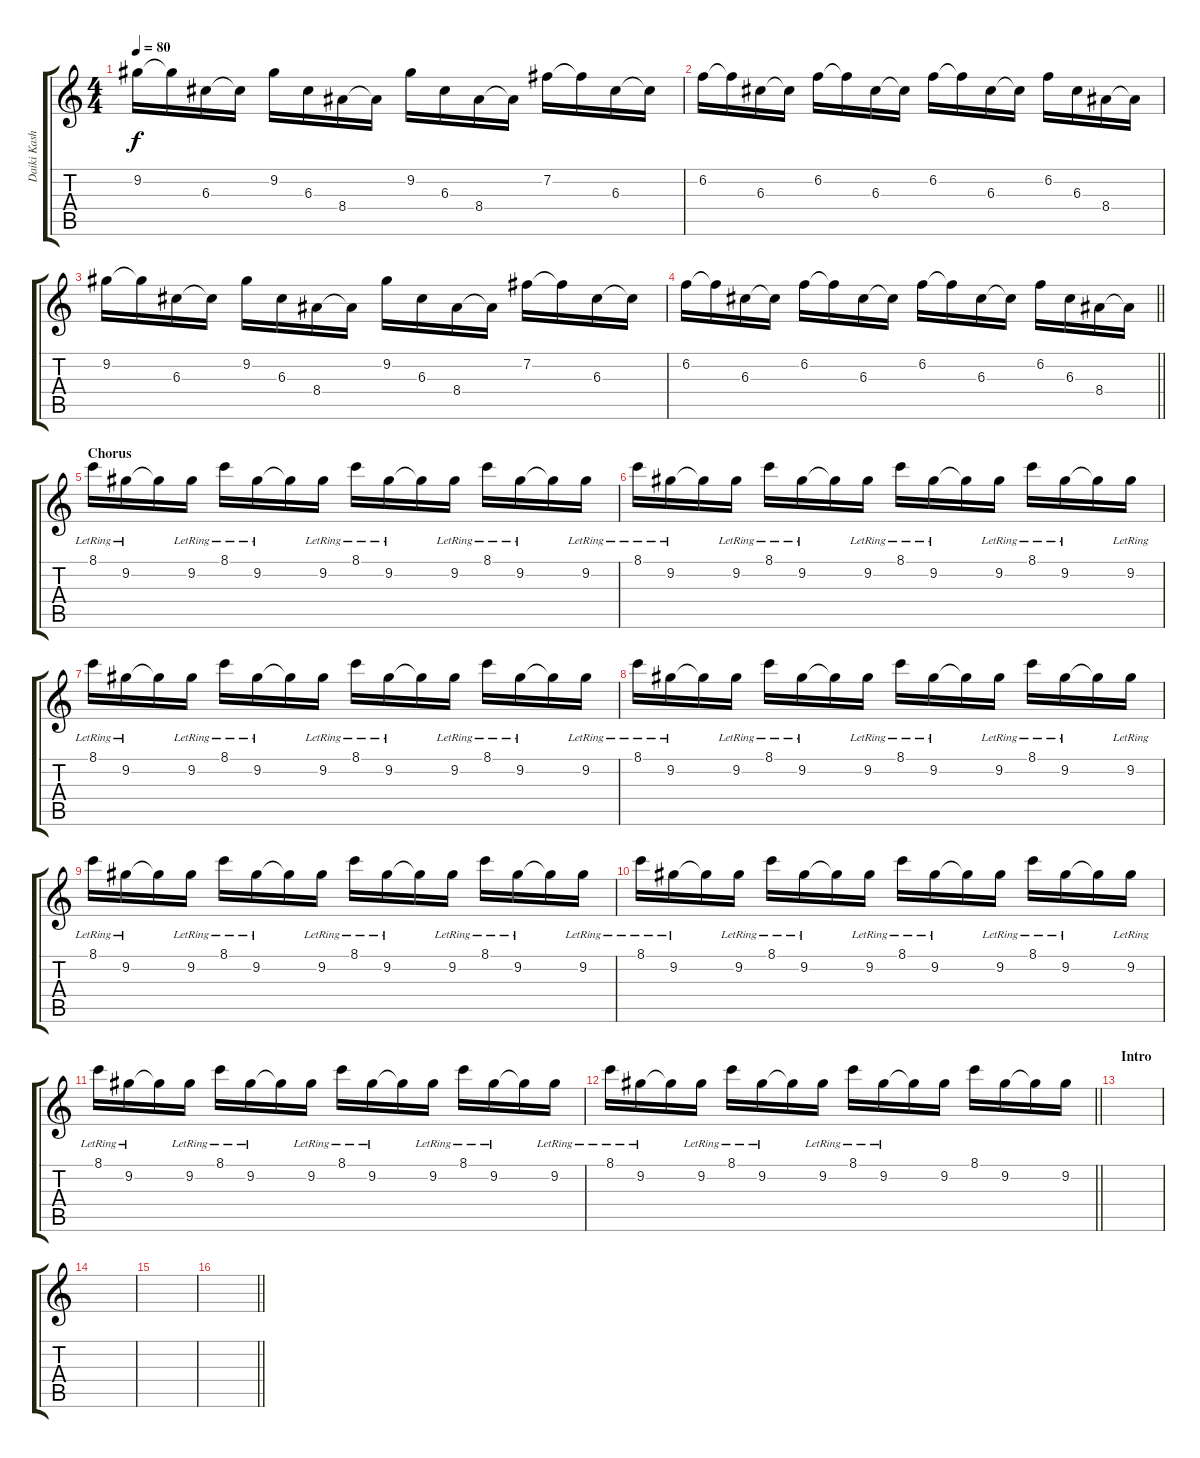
\track ("Daiki Kasho (Guitar 3)" "Daiki Kash") {instrument overdrivenguitar}
\staff {score tabs}
\tuning (E4 B3 G3 D3 A2 D2) {hide}
\ts (4 4)
\tempo 80
\clef g2
\ks c
9.2.16{dy f} 9.2{t}.16 6.3.16 6.3{t}.16 9.2.16 6.3.16 8.4.16 8.4{t}.16 9.2.16 6.3.16 8.4.16 8.4{t}.16 7.2.16 7.2{t}.16 6.3.16 6.3{t}.16 |
6.2.16 6.2{t}.16 6.3.16 6.3{t}.16 6.2.16 6.2{t}.16 6.3.16 6.3{t}.16 6.2.16 6.2{t}.16 6.3.16 6.3{t}.16 6.2.16 6.3.16 8.4.16 8.4{t}.16 |
9.2.16 9.2{t}.16 6.3.16 6.3{t}.16 9.2.16 6.3.16 8.4.16 8.4{t}.16 9.2.16 6.3.16 8.4.16 8.4{t}.16 7.2.16 7.2{t}.16 6.3.16 6.3{t}.16 |
\barLineRight lightlight
6.2.16 6.2{t}.16 6.3.16 6.3{t}.16 6.2.16 6.2{t}.16 6.3.16 6.3{t}.16 6.2.16 6.2{t}.16 6.3.16 6.3{t}.16 6.2.16 6.3.16 8.4.16 8.4{t}.16 |
\section ("" "Chorus")
8.1{lr}.16{volume 9 instrument overdrivenguitar} 9.2{lr}.16 9.2{t}.16 9.2{lr}.16 8.1{lr}.16 9.2{lr}.16 9.2{t}.16 9.2{lr}.16 8.1{lr}.16 9.2{lr}.16 9.2{t}.16 9.2{lr}.16 8.1{lr}.16 9.2{lr}.16 9.2{t}.16 9.2{lr}.16 |
8.1{lr}.16 9.2{lr}.16 9.2{t}.16 9.2{lr}.16 8.1{lr}.16 9.2{lr}.16 9.2{t}.16 9.2{lr}.16 8.1{lr}.16 9.2{lr}.16 9.2{t}.16 9.2{lr}.16 8.1{lr}.16 9.2{lr}.16 9.2{t}.16 9.2{lr}.16 |
8.1{lr}.16 9.2{lr}.16 9.2{t}.16 9.2{lr}.16 8.1{lr}.16 9.2{lr}.16 9.2{t}.16 9.2{lr}.16 8.1{lr}.16 9.2{lr}.16 9.2{t}.16 9.2{lr}.16 8.1{lr}.16 9.2{lr}.16 9.2{t}.16 9.2{lr}.16 |
8.1{lr}.16 9.2{lr}.16 9.2{t}.16 9.2{lr}.16 8.1{lr}.16 9.2{lr}.16 9.2{t}.16 9.2{lr}.16 8.1{lr}.16 9.2{lr}.16 9.2{t}.16 9.2{lr}.16 8.1{lr}.16 9.2{lr}.16 9.2{t}.16 9.2{lr}.16 |
8.1{lr}.16{volume 9 instrument overdrivenguitar} 9.2{lr}.16 9.2{t}.16 9.2{lr}.16 8.1{lr}.16 9.2{lr}.16 9.2{t}.16 9.2{lr}.16 8.1{lr}.16 9.2{lr}.16 9.2{t}.16 9.2{lr}.16 8.1{lr}.16 9.2{lr}.16 9.2{t}.16 9.2{lr}.16 |
8.1{lr}.16 9.2{lr}.16 9.2{t}.16 9.2{lr}.16 8.1{lr}.16 9.2{lr}.16 9.2{t}.16 9.2{lr}.16 8.1{lr}.16 9.2{lr}.16 9.2{t}.16 9.2{lr}.16 8.1{lr}.16 9.2{lr}.16 9.2{t}.16 9.2{lr}.16 |
8.1{lr}.16 9.2{lr}.16 9.2{t}.16 9.2{lr}.16 8.1{lr}.16 9.2{lr}.16 9.2{t}.16 9.2{lr}.16 8.1{lr}.16 9.2{lr}.16 9.2{t}.16 9.2{lr}.16 8.1{lr}.16 9.2{lr}.16 9.2{t}.16 9.2{lr}.16 |
\barLineRight lightlight
8.1{lr}.16 9.2{lr}.16 9.2{t}.16 9.2{lr}.16 8.1{lr}.16 9.2{lr}.16 9.2{t}.16 9.2{lr}.16 8.1{lr}.16 9.2{lr}.16 9.2{t}.16 9.2.16 8.1.16 9.2.16 9.2{t}.16 9.2.16 |
\section ("" "Intro")
|
|
|
\barLineRight lightlight
